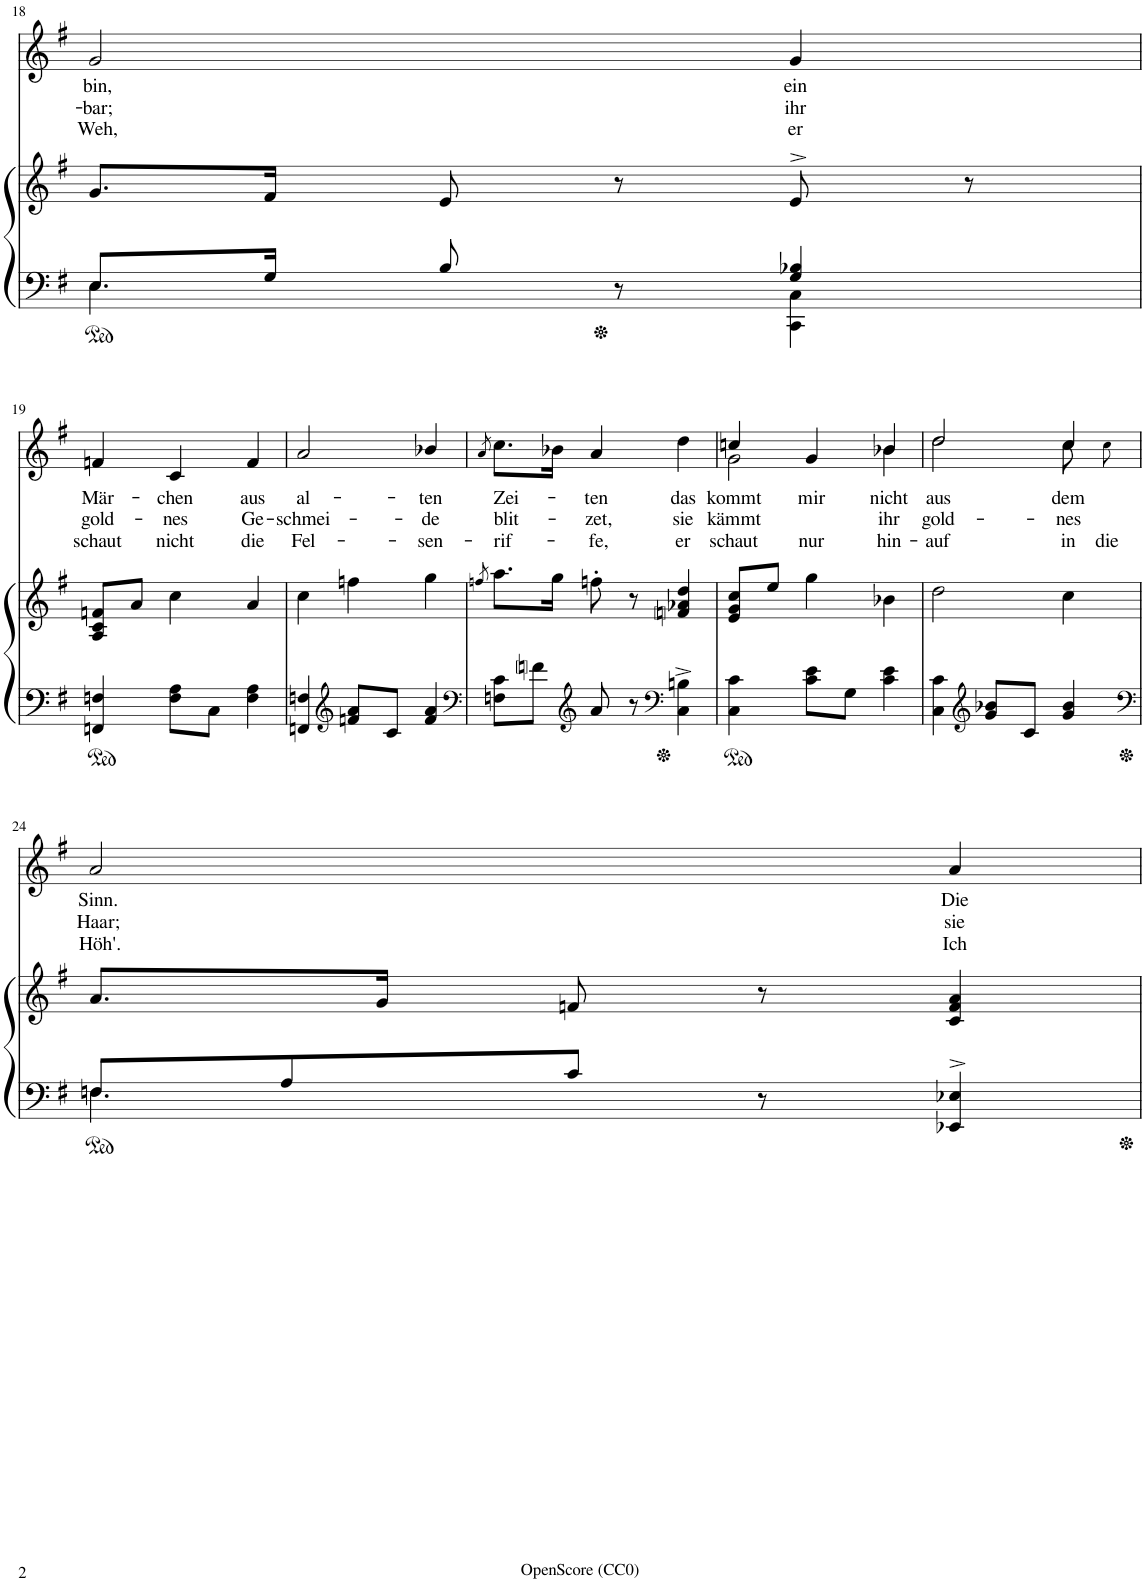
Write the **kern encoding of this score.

**kern	**kern	**kern	**text	**text	**text
*part2	*part2	*part1	*part1	*part1	*part1
*staff3	*staff2	*staff1	*staff1	*staff1	*staff1
*I"Pianoforte	*	*I"Gesang Voice	*	*	*
*I'Pno	*	*	*	*	*
!!LO:PB:g=z
*clefF4	*clefG2	*clefG2	*	*	*
*k[f#]	*k[f#]	*k[f#]	*	*	*
*M3/4	*M3/4	*M3/4	*	*	*
=18	=18	=18	=18	=18	=18
*^	*	*	*	*	*
!	!	!	!	!LO:LY:b	!LO:LY:b	!LO:LY:b
8.E/L	4.E\	8.g^^/L	2g/	bin,	-bar;	Weh,
16G/Jk	.	16f#^^/Jk	.	.	.	.
8B/	.	8e^^/	.	.	.	.
8r	8ryy	8r	.	.	.	.
!	!	!	!	!LO:LY:b	!LO:LY:b	!LO:LY:b
4G/ 4B-X/	4CC\ 4C\	8e^>^^/	4g/	ein	ihr	er
.	.	8r	.	.	.	.
*v	*v	*	*	*	*	*
!!LO:LB:g=z
=19	=19	=19	=19	=19	=19
!	!	!	!LO:LY:b	!LO:LY:b	!LO:LY:b
4FFn/ 4Fn/	8A/^^ 8c/^^ 8fn/^^L	4fn/	Mär-	gold-	schaut
.	8a^^/J	.	.	.	.
!	!	!	!LO:LY:b	!LO:LY:b	!LO:LY:b
8F\ 8A\L	4cc^^\	4c/	-chen	-nes	nicht
8C\J	.	.	.	.	.
!	!	!	!LO:LY:b	!LO:LY:b	!LO:LY:b
4F\ 4A\	4a^^/	4f/	aus	Ge-	die
=20	=20	=20	=20	=20	=20
!	!	!	!LO:LY:b	!LO:LY:b	!LO:LY:b
4FFn/ 4Fn/	4cc^^\	2a/	al-	-schmei-	Fel-
*clefG2	*	*	*	*	*
8fn/ 8a/L	4ffn^^\	.	.	.	.
8c/J	.	.	.	.	.
!	!	!	!LO:LY:b	!LO:LY:b	!LO:LY:b
4f/ 4a/	4gg^^\	4b-X/	-ten	-de	-sen-
=21	=21	=21	=21	=21	=21
*clefF4	*	*	*	*	*
.	8qffn/	8qa/	.	.	.
!	!	!	!LO:LY:b	!LO:LY:b	!LO:LY:b
8Fn\ 8c\L	8.aa^^\L	8.cc\L	Zei-	blit-	-rif-
8fnj\J	.	.	.	.	.
.	16gg^^\Jk	16b-X\Jk	.	.	.
*clefG2	*	*	*	*	*
!	!	!	!LO:LY:b	!LO:LY:b	!LO:LY:b
8a/	8ffn'^^\	4a/	-ten	-zet,	-fe,
8r	8r	.	.	.	.
*clefF4	*	*	*	*	*
!	!	!	!LO:LY:b	!LO:LY:b	!LO:LY:b
4C\^ 4Bn\^	4fnj/^^ 4a-X/^^ 4dd/^^	4dd\	das	sie	er
=22	=22	=22	=22	=22	=22
!	!	!	!LO:LY:b	!LO:LY:b	!LO:LY:b
*	*	*^	*	*	*
4C\ 4c\	8e/^^ 8g/^^ 8cc/^^L	4ccn/	2g\	kommt	kämmt	schaut
.	8ee^^/J	.	.	.	.	.
!	!	!	!	!LO:LY:b	!	!LO:LY:b
8c\ 8e\L	4gg^^\	4g/	.	mir	.	nur
8G\J	.	.	.	.	.	.
!	!	!	!	!LO:LY:b	!LO:LY:b	!
!	!	!	!	!	!	!LO:LY:b
4c\ 4e\	4b-X^^\	4b-X/	4b-\	.	.	hin-
=23	=23	=23	=23	=23	=23	=23
!	!	!	!	!LO:LY:b	!LO:LY:b	!
!	!	!	!	!	!	!LO:LY:b
4C\ 4c\	2dd^^\	2dd/	2dd\	.	.	-auf
*clefG2	*	*	*	*	*	*
8g/ 8b-X/L	.	.	.	.	.	.
8c/J	.	.	.	.	.	.
!	!	!	!	!LO:LY:b	!LO:LY:b	!
!	!	!	!	!	!	!LO:LY:b
4g/ 4b-/	4cc^^\	4cc/	8cc\	.	.	in
!	!	!	!	!	!	!LO:LY:b
.	.	.	8cc\	.	.	die
*	*	*v	*v	*	*	*
!!LO:LB:g=z
=24	=24	=24	=24	=24	=24
*clefF4	*	*	*	*	*
*	*	*^	*	*	*
!LO:N:head=solid	!	!	!	!LO:LY:b	!LO:LY:b	!LO:LY:b
*^	*	*v	*v	*	*	*
8Fn/L	4.F\	8.a^^/L	2a/	Sinn.	Haar;	Höh'.
8A/	.	.	.	.	.	.
.	.	16g^^/Jk	.	.	.	.
8c/J	.	8fn^^/	.	.	.	.
8r	4.ryy	8r	.	.	.	.
!	!	!	!	!LO:LY:b	!LO:LY:b	!LO:LY:b
4EE-X/^> 4E-X/^>	.	4c/^^ 4f/^^ 4a/^^	4a/	Die	sie	Ich
*v	*v	*	*	*	*	*
=	=	=	=	=	=
*-	*-	*-	*-	*-	*-
